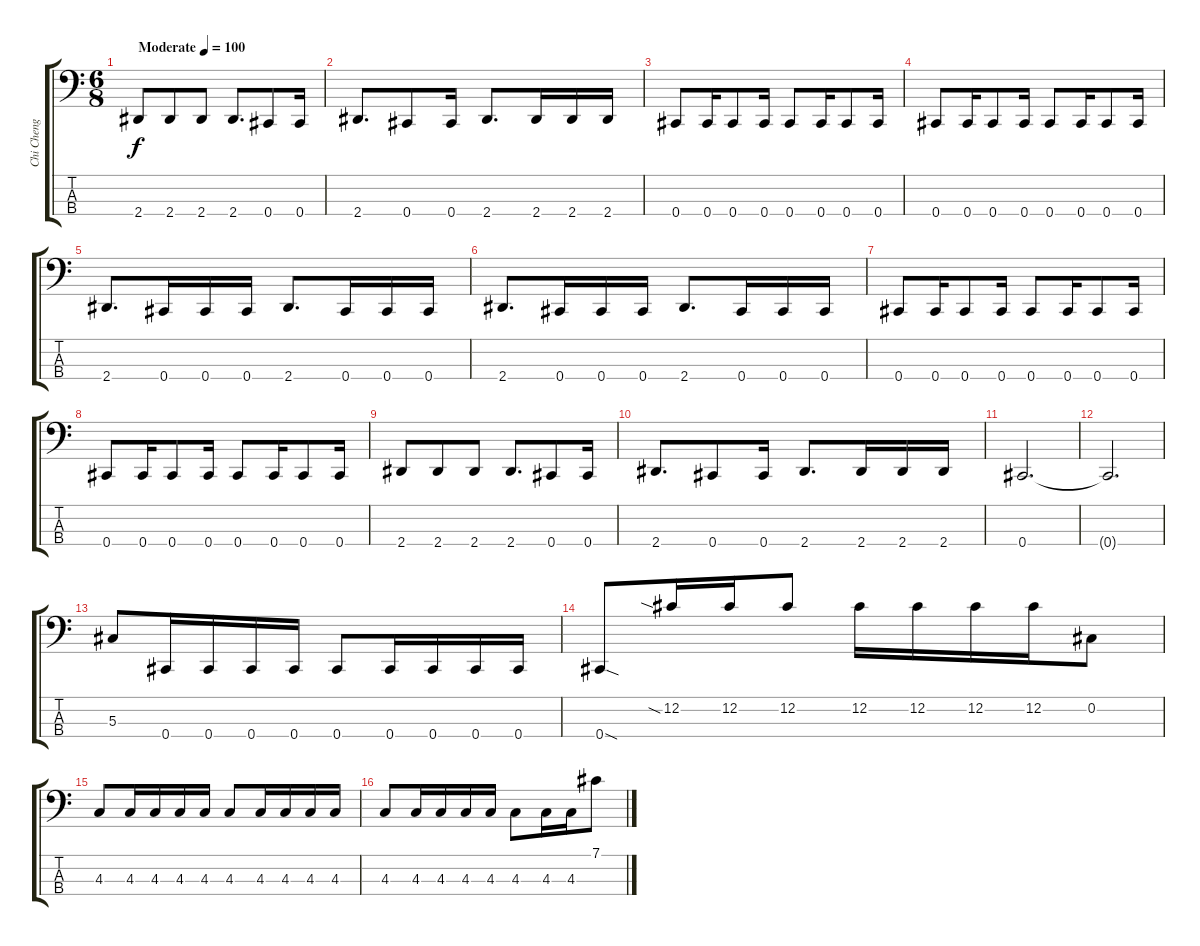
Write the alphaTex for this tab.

\track ("Chi Cheng" "Chi Cheng") {instrument electricbassfinger}
\staff {score tabs}
\tuning (Gb2 Db2 Ab1 Db1) {hide}
\ts (6 8)
\tempo (100 "Moderate")
\clef f4
\ks c
2.4.8{dy f instrument electricbassfinger} 2.4.8 2.4.8 2.4.8{d} 0.4.8 0.4.16 |
2.4.8{d} 0.4.8 0.4.16 2.4.8{d} 2.4.16 2.4.16 2.4.16 |
0.4.8 0.4.16 0.4.8 0.4.16 0.4.8 0.4.16 0.4.8 0.4.16 |
0.4.8 0.4.16 0.4.8 0.4.16 0.4.8 0.4.16 0.4.8 0.4.16 |
2.4.8{d} 0.4.16 0.4.16 0.4.16 2.4.8{d} 0.4.16 0.4.16 0.4.16 |
2.4.8{d} 0.4.16 0.4.16 0.4.16 2.4.8{d} 0.4.16 0.4.16 0.4.16 |
0.4.8 0.4.16 0.4.8 0.4.16 0.4.8 0.4.16 0.4.8 0.4.16 |
0.4.8 0.4.16 0.4.8 0.4.16 0.4.8 0.4.16 0.4.8 0.4.16 |
2.4.8 2.4.8 2.4.8 2.4.8{d} 0.4.8 0.4.16 |
2.4.8{d} 0.4.8 0.4.16 2.4.8{d} 2.4.16 2.4.16 2.4.16 |
0.4.2{d} |
0.4{t}.2{d} |
5.3.8 0.4.16 0.4.16 0.4.16 0.4.16 0.4.8 0.4.16 0.4.16 0.4.16 0.4.16 |
0.4{sod}.8 12.2{sia}.16 12.2.16 12.2.8 12.2.16 12.2.16 12.2.16 12.2.16 0.2.8 |
4.3.8 4.3.16 4.3.16 4.3.16 4.3.16 4.3.8 4.3.16 4.3.16 4.3.16 4.3.16 |
4.3.8 4.3.16 4.3.16 4.3.16 4.3.16 4.3.8 4.3.16 4.3.16 7.1.8
